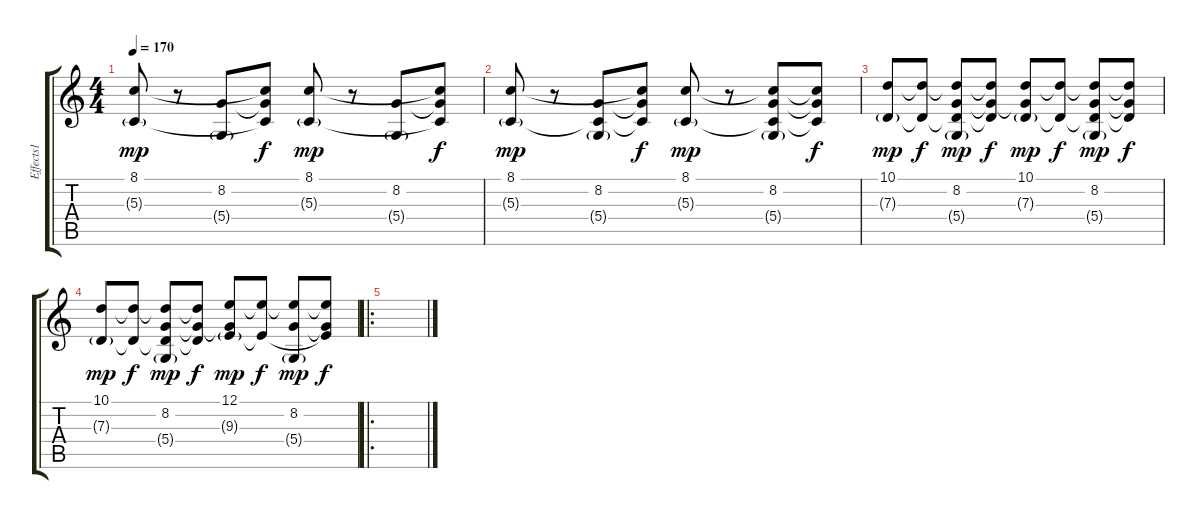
\track ("Effects1" "Effects1") {instrument electricpiano2}
\staff {score tabs}
\tuning (E4 B3 G3 D3 A2 E2) {hide}
\ts (4 4)
\tempo 170
\clef g2
\ks c
(8.1 5.3{g}).8{dy mp} r.8 (8.2 5.4{g}).8 (8.1{t} 8.2{t} 5.3{t}).8{dy f} (8.1 5.3{g}).8{dy mp} r.8 (8.2 5.4{g}).8 (8.1{t} 8.2{t} 5.3{t}).8{dy f} |
(8.1 5.3{g}).8{dy mp} r.8 (8.2 5.3{t} 5.4{g}).8 (8.1{t} 8.2{t} 5.3{t}).8{dy f} (8.1 5.3{g}).8{dy mp} r.8 (8.1{t} 8.2 5.3{t} 5.4{g}).8 (8.1{t} 8.2{t} 5.3{t}).8{dy f} |
(10.1 7.3{g}).8{dy mp} (10.1{t} 7.3{t}).8{dy f} (10.1{t} 8.2 7.3{t} 5.4{g}).8{dy mp} (10.1{t} 8.2{t} 7.3{t}).8{dy f} (10.1 8.2{t} 7.3{g}).8{dy mp} (10.1{t} 7.3{t}).8{dy f} (10.1{t} 8.2 7.3{t} 5.4{g}).8{dy mp} (10.1{t} 8.2{t} 7.3{t}).8{dy f} |
(10.1 7.3{g}).8{dy mp} (10.1{t} 7.3{t}).8{dy f} (10.1{t} 8.2 7.3{t} 5.4{g}).8{dy mp} (10.1{t} 8.2{t} 7.3{t}).8{dy f} (12.1 8.2{t} 9.3{g}).8{dy mp} (12.1{t} 9.3{t}).8{dy f} (12.1{t} 8.2 5.4{g}).8{dy mp} (12.1{t} 8.2{t} 9.3{t}).8{dy f} |
\ro
